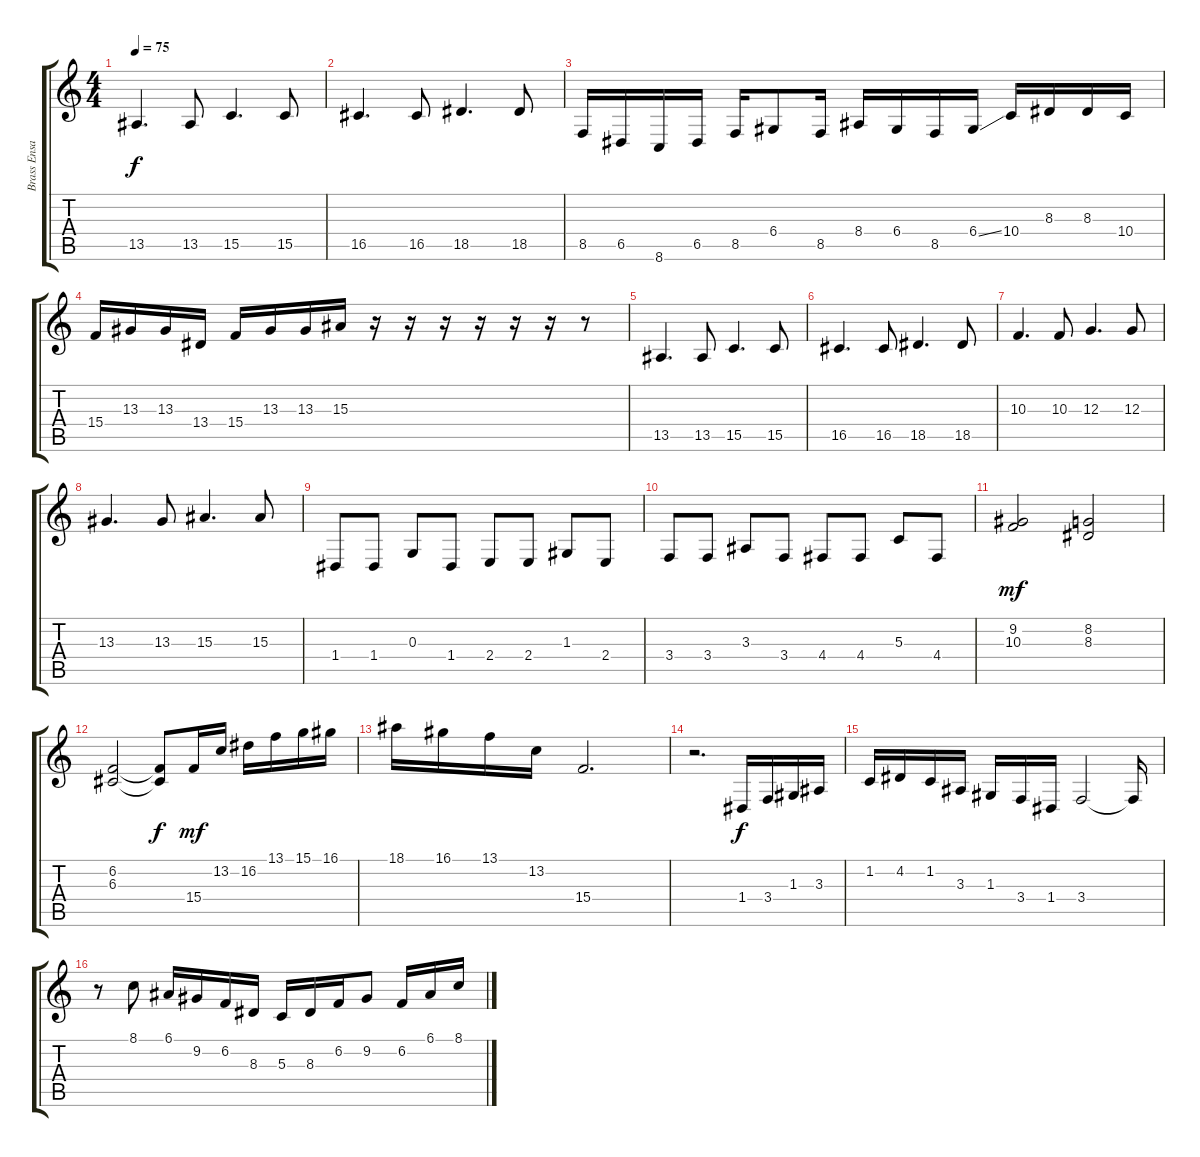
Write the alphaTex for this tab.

\track ("Brass Ensamble" "Brass Ensa") {instrument tuba}
\staff {score tabs}
\tuning (E4 B3 G3 D3 A2 E2) {hide}
\ts (4 4)
\tempo 75
\clef g2
\ks c
13.5.4{d dy f} 13.5.8 15.5.4{d} 15.5.8 |
16.5.4{d} 16.5.8 18.5.4{d} 18.5.8 |
8.5.16 6.5.16 8.6.16 6.5.16 8.5.16 6.4.8 8.5.16 8.4.16 6.4.16 8.5.16 6.4{ss}.16 10.4.16 8.3.16 8.3.16 10.4.16 |
15.4.16 13.3.16 13.3.16 13.4.16 15.4.16 13.3.16 13.3.16 15.3.16 r.16 r.16 r.16 r.16 r.16 r.16 r.8 |
13.5.4{d} 13.5.8 15.5.4{d} 15.5.8 |
16.5.4{d} 16.5.8 18.5.4{d} 18.5.8 |
10.3.4{d} 10.3.8 12.3.4{d} 12.3.8 |
13.3.4{d} 13.3.8 15.3.4{d} 15.3.8 |
1.4.8 1.4.8 0.3.8 1.4.8 2.4.8 2.4.8 1.3.8 2.4.8 |
3.4.8 3.4.8 3.3.8 3.4.8 4.4.8 4.4.8 5.3.8 4.4.8 |
(9.2 10.3).2{dy mf} (8.2 8.3).2 |
(6.2 6.3).2 (6.2{t} 6.3{t}).8{dy f} 15.4.16{dy mf} 13.2.16 16.2.16 13.1.16 15.1.16 16.1.16 |
18.1.16 16.1.16 13.1.16 13.2.16 15.4.2{d} |
r.2{d} 1.4.16{dy f} 3.4.16 1.3.16 3.3.16 |
1.2.16 4.2.16 1.2.16 3.3.16 1.3.16 3.4.16 1.4.16 3.4.2 3.4{t}.16 |
r.8 8.1.8 6.1.16 9.2.16 6.2.16 8.3.16 5.3.16 8.3.16 6.2.16 9.2.8 6.2.16 6.1.16 8.1.16
